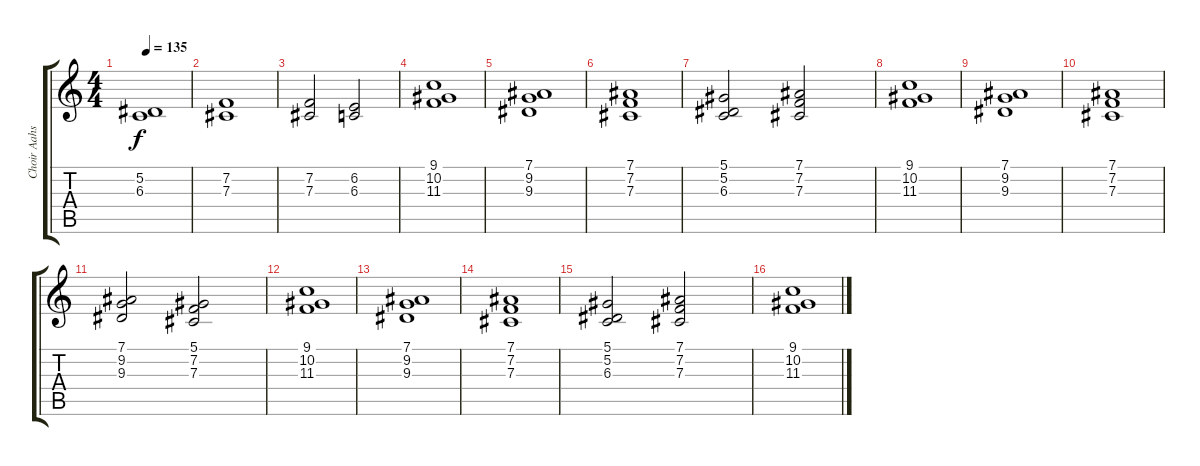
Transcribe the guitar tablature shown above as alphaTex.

\track ("Choir Aahs" "Choir Aahs") {instrument choiraahs}
\staff {score tabs}
\tuning (Eb4 Bb3 Gb3 Db3 Ab2 Eb2) {hide}
\ts (4 4)
\tempo 135
\clef g2
\ks c
(5.2 6.3).1{dy f} |
(7.2 7.3).1 |
(7.2 7.3).2 (6.2 6.3).2 |
(9.1 10.2 11.3).1 |
(7.1 9.2 9.3).1 |
(7.1 7.2 7.3).1 |
(5.1 5.2 6.3).2 (7.1 7.2 7.3).2 |
(9.1 10.2 11.3).1 |
(7.1 9.2 9.3).1 |
(7.1 7.2 7.3).1 |
(7.1 9.2 9.3).2 (5.1 7.2 7.3).2 |
(9.1 10.2 11.3).1 |
(7.1 9.2 9.3).1 |
(7.1 7.2 7.3).1 |
(5.1 5.2 6.3).2 (7.1 7.2 7.3).2 |
(9.1 10.2 11.3).1
